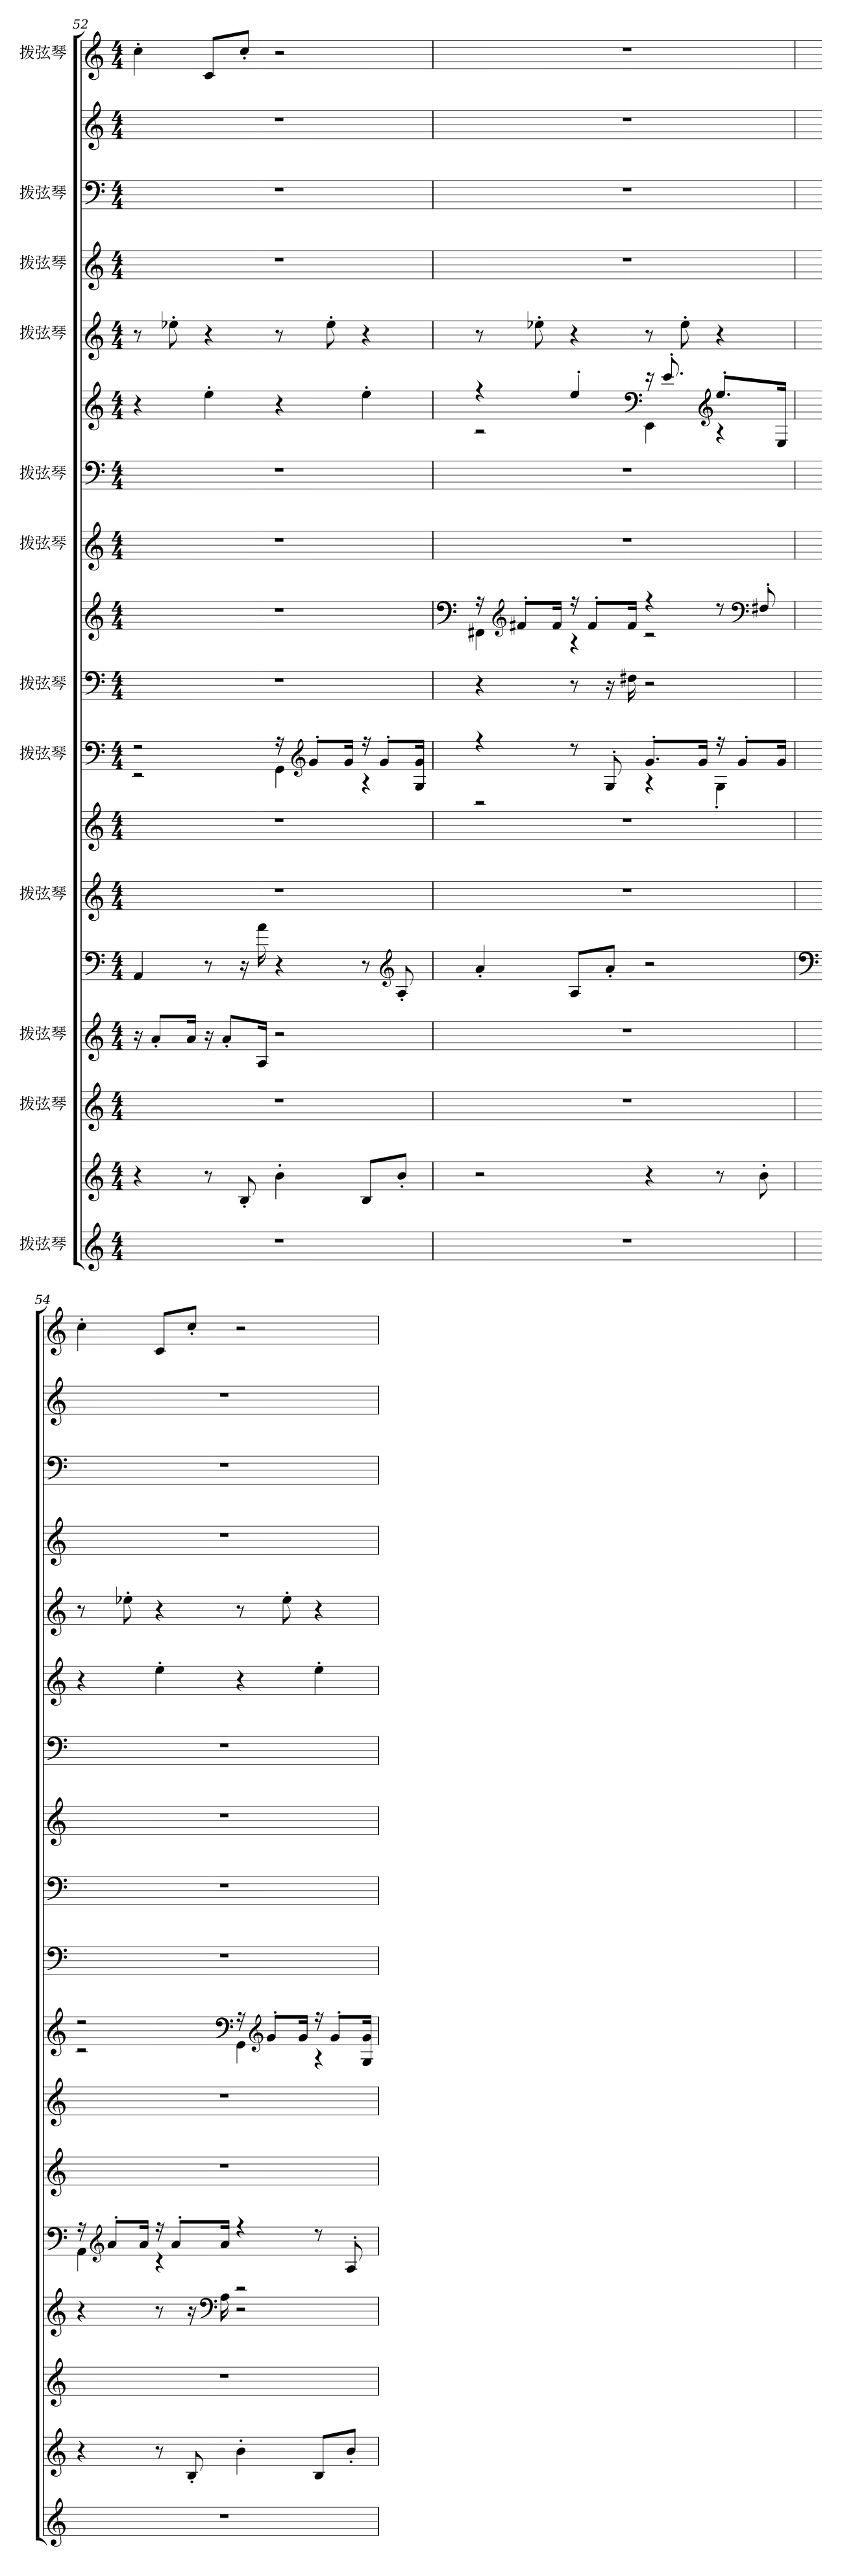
**kern	**kern	**kern	**kern	**kern	**kern	**kern	**kern	**kern	**kern	**kern	**kern	**kern	**kern	**kern	**kern	**kern	**kern
*part12	*part12	*part11	*part10	*part10	*part9	*part9	*part8	*part7	*part7	*part6	*part5	*part5	*part4	*part3	*part2	*part2	*part1
*staff18	*staff17	*staff16	*staff15	*staff14	*staff13	*staff12	*staff11	*staff10	*staff9	*staff8	*staff7	*staff6	*staff5	*staff4	*staff3	*staff2	*staff1
*I"拨弦琴	*	*I"拨弦琴	*I"拨弦琴	*	*I"拨弦琴	*	*I"拨弦琴	*I"拨弦琴	*	*I"拨弦琴	*I"拨弦琴	*	*I"拨弦琴	*I"拨弦琴	*I"拨弦琴	*	*I"拨弦琴
!!LO:PB:g=z
*clefG2	*clefG2	*clefG2	*clefG2	*clefF4	*clefG2	*clefG2	*clefF4	*clefF4	*clefG2	*clefG2	*clefF4	*clefG2	*clefG2	*clefG2	*clefF4	*clefG2	*clefG2
*k[]	*k[]	*k[]	*k[]	*k[]	*k[]	*k[]	*k[]	*k[]	*k[]	*k[]	*k[]	*k[]	*k[]	*k[]	*k[]	*k[]	*k[]
*M4/4	*M4/4	*M4/4	*M4/4	*M4/4	*M4/4	*M4/4	*M4/4	*M4/4	*M4/4	*M4/4	*M4/4	*M4/4	*M4/4	*M4/4	*M4/4	*M4/4	*M4/4
=52	=52	=52	=52	=52	=52	=52	=52	=52	=52	=52	=52	=52	=52	=52	=52	=52	=52
*	*	*	*	*	*	*	*^	*	*	*	*	*	*	*	*	*	*
1r	4r	1r	16r	4AA/	1r	1r	2r	2r	1r	1r	1r	1r	4r	8r	1r	1r	1r	4cc'\
.	.	.	8a'/L	.	.	.	.	.	.	.	.	.	.	.	.	.	.	.
.	.	.	.	.	.	.	.	.	.	.	.	.	.	8ee-X'\	.	.	.	.
.	.	.	16a/Jk	.	.	.	.	.	.	.	.	.	.	.	.	.	.	.
.	8r	.	16r	8r	.	.	.	.	.	.	.	.	4ee'\	4r	.	.	.	8c/L
.	.	.	8a'/L	.	.	.	.	.	.	.	.	.	.	.	.	.	.	.
.	8B'/	.	.	16r	.	.	.	.	.	.	.	.	.	.	.	.	.	8cc'/J
.	.	.	16A/Jk	16a\	.	.	.	.	.	.	.	.	.	.	.	.	.	.
.	4b'\	.	2r	4r	.	.	16r	4GG\	.	.	.	.	4r	8r	.	.	.	2r
*	*	*	*	*	*	*	*clefG2	*	*	*	*	*	*	*	*	*	*	*
.	.	.	.	.	.	.	8g'/L	.	.	.	.	.	.	.	.	.	.	.
.	.	.	.	.	.	.	.	.	.	.	.	.	.	8ee-'\	.	.	.	.
.	.	.	.	.	.	.	16g/Jk	.	.	.	.	.	.	.	.	.	.	.
.	8B/L	.	.	8r	.	.	16r	4r	.	.	.	.	4ee'\	4r	.	.	.	.
.	.	.	.	.	.	.	8g'/L	.	.	.	.	.	.	.	.	.	.	.
*	*	*	*	*clefG2	*	*	*	*	*	*	*	*	*	*	*	*	*	*
.	8b'/J	.	.	8A'/	.	.	.	.	.	.	.	.	.	.	.	.	.	.
.	.	.	.	.	.	.	16G/ 16g/Jk	.	.	.	.	.	.	.	.	.	.	.
=53	=53	=53	=53	=53	=53	=53	=53	=53	=53	=53	=53	=53	=53	=53	=53	=53	=53	=53
*	*	*	*	*	*	*	*	*	*	*clefF4	*	*	*	*	*	*	*	*
*	*	*	*	*	*	*	*	*	*	*^	*	*	*^	*	*	*	*	*
1r	2r	1r	1r	4a'/	1r	1r	4r	2r	4r	16r	4FF#X\	1r	1r	4r	2r	8r	1r	1r	1r	1r
*	*	*	*	*	*	*	*	*	*	*clefG2	*	*	*	*	*	*	*	*	*	*
.	.	.	.	.	.	.	.	.	.	8f#X'/L	.	.	.	.	.	.	.	.	.	.
.	.	.	.	.	.	.	.	.	.	.	.	.	.	.	.	8ee-X'\	.	.	.	.
.	.	.	.	.	.	.	.	.	.	16f#/Jk	.	.	.	.	.	.	.	.	.	.
.	.	.	.	8A/L	.	.	8r	.	8r	16r	4r	.	.	4ee'/	.	4r	.	.	.	.
.	.	.	.	.	.	.	.	.	.	8f#'/L	.	.	.	.	.	.	.	.	.	.
.	.	.	.	8a'/J	.	.	8G'/	.	16r	.	.	.	.	.	.	.	.	.	.	.
.	.	.	.	.	.	.	.	.	16F#X\	16f#/Jk	.	.	.	.	.	.	.	.	.	.
*	*	*	*	*	*	*	*	*	*	*	*	*	*	*clefF4	*	*	*	*	*	*
.	4r	.	.	2r	.	.	8.g'/L	4r	2r	4r	2r	.	.	16r	4EE\	8r	.	.	.	.
.	.	.	.	.	.	.	.	.	.	.	.	.	.	8.e'/	.	.	.	.	.	.
.	.	.	.	.	.	.	.	.	.	.	.	.	.	.	.	8ee-'\	.	.	.	.
.	.	.	.	.	.	.	16g/Jk	.	.	.	.	.	.	.	.	.	.	.	.	.
*	*	*	*	*	*	*	*	*	*	*	*	*	*	*clefG2	*	*	*	*	*	*
.	8r	.	.	.	.	.	16r	4G'\	.	8r	.	.	.	8.ee'/L	4r	4r	.	.	.	.
.	.	.	.	.	.	.	8g'/L	.	.	.	.	.	.	.	.	.	.	.	.	.
*	*	*	*	*	*	*	*	*	*	*clefF4	*	*	*	*	*	*	*	*	*	*
.	8b'\	.	.	.	.	.	.	.	.	8F#X'/	.	.	.	.	.	.	.	.	.	.
.	.	.	.	.	.	.	16g/Jk	.	.	.	.	.	.	16E/Jk	.	.	.	.	.	.
*	*	*	*	*	*	*	*	*	*	*v	*v	*	*	*v	*v	*	*	*	*	*
!!LO:PB:g=z
=54	=54	=54	=54	=54	=54	=54	=54	=54	=54	=54	=54	=54	=54	=54	=54	=54	=54	=54
*	*	*	*	*clefF4	*	*	*	*	*	*	*	*	*	*	*	*	*	*
*	*	*	*	*^	*	*	*	*	*	*	*	*	*	*	*	*	*	*
1r	4r	1r	4r	16r	4AA\	1r	1r	2r	2r	1r	1r	1r	1r	4r	8r	1r	1r	1r	4cc'\
*	*	*	*	*clefG2	*	*	*	*	*	*	*	*	*	*	*	*	*	*	*
.	.	.	.	8a'/L	.	.	.	.	.	.	.	.	.	.	.	.	.	.	.
.	.	.	.	.	.	.	.	.	.	.	.	.	.	.	8ee-X'\	.	.	.	.
.	.	.	.	16a/Jk	.	.	.	.	.	.	.	.	.	.	.	.	.	.	.
.	8r	.	8r	16r	4r	.	.	.	.	.	.	.	.	4ee'\	4r	.	.	.	8c/L
.	.	.	.	8a'/L	.	.	.	.	.	.	.	.	.	.	.	.	.	.	.
.	8B'/	.	16r	.	.	.	.	.	.	.	.	.	.	.	.	.	.	.	8cc'/J
*	*	*	*clefF4	*	*	*	*	*	*	*	*	*	*	*	*	*	*	*	*
.	.	.	16A\	16a/Jk	.	.	.	.	.	.	.	.	.	.	.	.	.	.	.
*	*	*	*	*	*	*	*	*clefF4	*	*	*	*	*	*	*	*	*	*	*
.	4b'\	.	2r	4r	2r	.	.	16r	4GG\	.	.	.	.	4r	8r	.	.	.	2r
*	*	*	*	*	*	*	*	*clefG2	*	*	*	*	*	*	*	*	*	*	*
.	.	.	.	.	.	.	.	8g'/L	.	.	.	.	.	.	.	.	.	.	.
.	.	.	.	.	.	.	.	.	.	.	.	.	.	.	8ee-'\	.	.	.	.
.	.	.	.	.	.	.	.	16g/Jk	.	.	.	.	.	.	.	.	.	.	.
.	8B/L	.	.	8r	.	.	.	16r	4r	.	.	.	.	4ee'\	4r	.	.	.	.
.	.	.	.	.	.	.	.	8g'/L	.	.	.	.	.	.	.	.	.	.	.
.	8b'/J	.	.	8A'/	.	.	.	.	.	.	.	.	.	.	.	.	.	.	.
.	.	.	.	.	.	.	.	16G/ 16g/Jk	.	.	.	.	.	.	.	.	.	.	.
*	*	*	*	*v	*v	*	*	*v	*v	*	*	*	*	*	*	*	*	*	*
=	=	=	=	=	=	=	=	=	=	=	=	=	=	=	=	=	=
*-	*-	*-	*-	*-	*-	*-	*-	*-	*-	*-	*-	*-	*-	*-	*-	*-	*-
